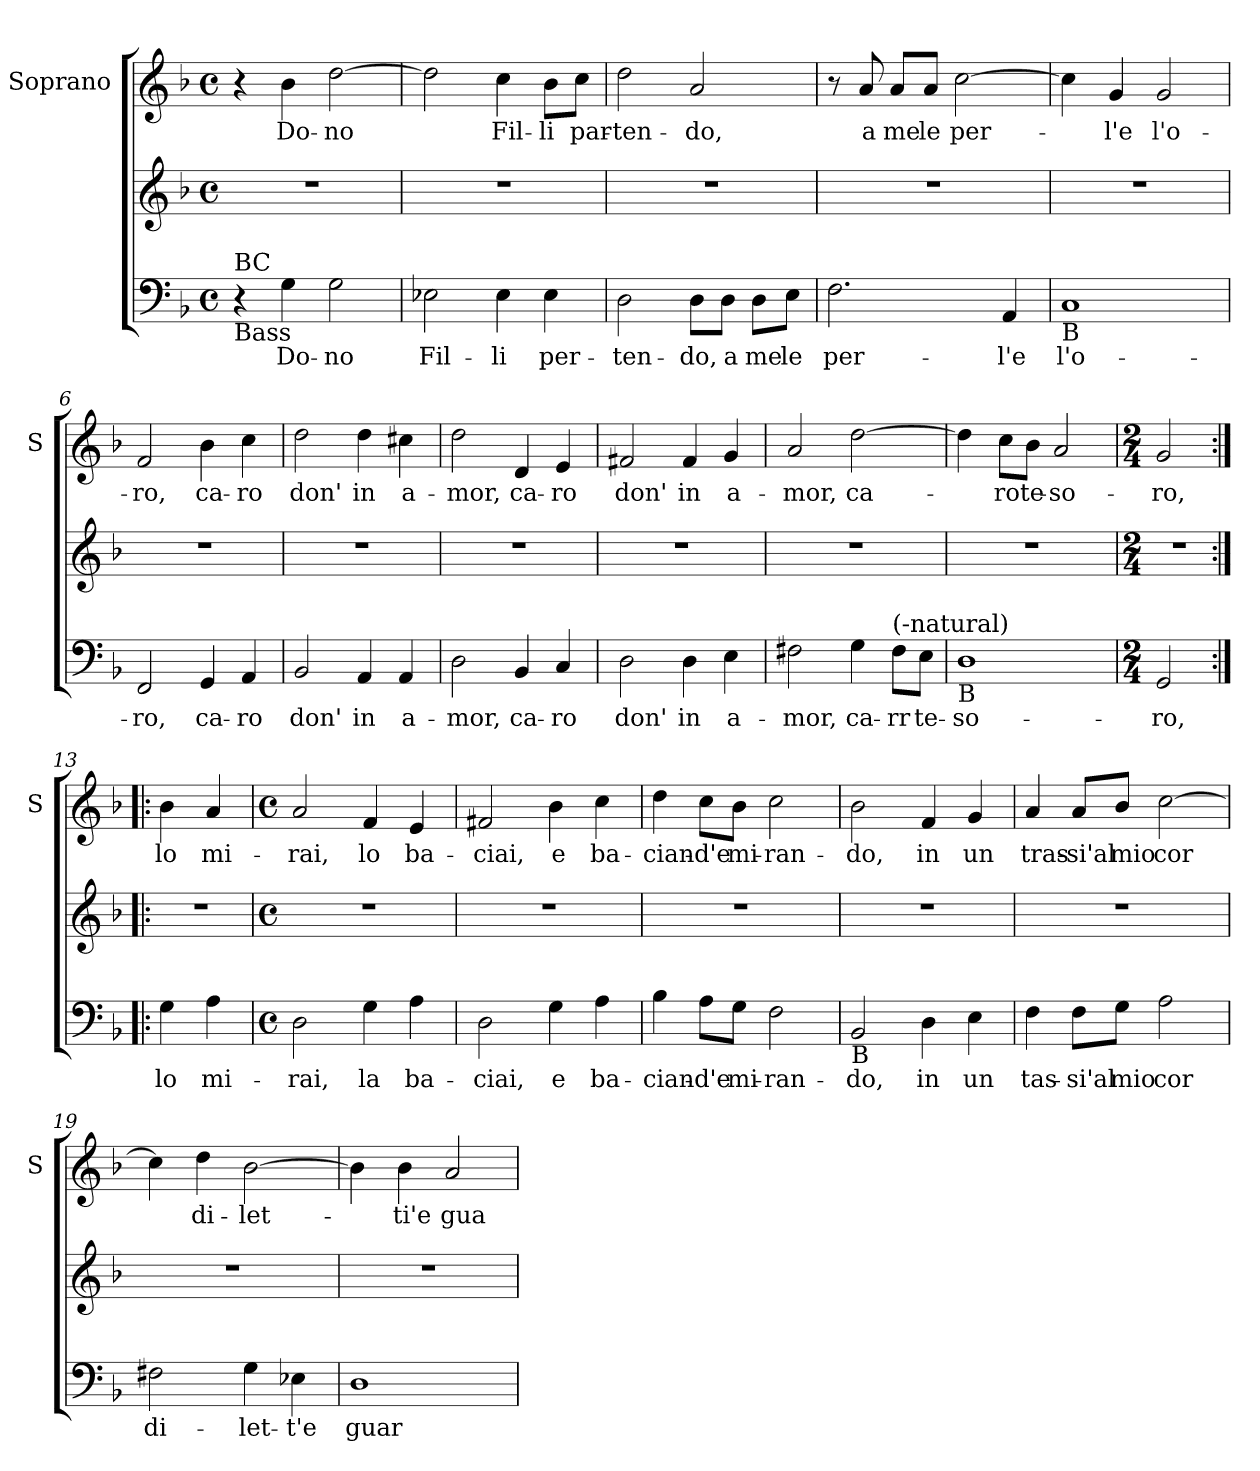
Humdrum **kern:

**kern	**text	**kern	**kern	**text
*part2	*part2	*part2	*part1	*part1
*staff3	*staff3	*staff2	*staff1	*staff1
*	*	*	*I"Soprano	*
*	*	*	*I'S	*
*clefF4	*	*clefG2	*clefG2	*
*k[b-]	*	*k[b-]	*k[b-]	*
*F:	*	*F:	*F:	*
*M4/4	*	*M4/4	*M4/4	*
*met(c)	*	*met(c)	*met(c)	*
=1	=1	=1	=1	=1
!LO:TX:a:t=BC	!	!	!	!
!LO:TX:b:t=Bass	!	!	!	!
4r	.	1r	4r	.
!	!LO:LY:b	!	!	!LO:LY:b
4G\	Do-	.	4b-\	Do-
!	!LO:LY:b	!	!	!LO:LY:b
2G\	-no	.	[2dd\	-no
=2	=2	=2	=2	=2
!	!LO:LY:b	!	!	!
2E-X\	Fil-	1r	2dd\]	.
!	!LO:LY:b	!	!	!LO:LY:b
4E-\	-li	.	4cc\	Fil-
!	!LO:LY:b	!	!	!LO:LY:b
4E-\	per-	.	8b-\L	-li
!	!	!	!	!LO:LY:b
.	.	.	8cc\J	par-
=3	=3	=3	=3	=3
!	!LO:LY:b	!	!	!LO:LY:b
2D\	-ten-	1r	2dd\	-ten-
!	!LO:LY:b	!	!	!LO:LY:b
8D\L	-do,	.	2a/	-do,
!	!LO:LY:b	!	!	!
8D\J	a	.	.	.
!	!LO:LY:b	!	!	!
8D\L	me	.	.	.
!	!LO:LY:b	!	!	!
8E\J	le	.	.	.
=4	=4	=4	=4	=4
!	!LO:LY:b	!	!	!
2.F\	per-	1r	8r	.
!	!	!	!	!LO:LY:b
.	.	.	8a/	a
!	!	!	!	!LO:LY:b
.	.	.	8a/L	me
!	!	!	!	!LO:LY:b
.	.	.	8a/J	le
!	!	!	!	!LO:LY:b
.	.	.	[2cc\	per-
!	!LO:LY:b	!	!	!
4AA/	-l'e	.	.	.
!!LO:LB:g=z
=5	=5	=5	=5	=5
!LO:TX:b:t=B	!	!	!	!
!	!LO:LY:b	!	!	!
1C	l'o-	1r	4cc\]	.
!	!	!	!	!LO:LY:b
.	.	.	4g/	-l'e
!	!	!	!	!LO:LY:b
.	.	.	2g/	l'o-
=6	=6	=6	=6	=6
!	!LO:LY:b	!	!	!LO:LY:b
2FF/	-ro,	1r	2f/	-ro,
!	!LO:LY:b	!	!	!LO:LY:b
4GG/	ca-	.	4b-\	ca-
!	!LO:LY:b	!	!	!LO:LY:b
4AA/	-ro	.	4cc\	-ro
=7	=7	=7	=7	=7
!	!LO:LY:b	!	!	!LO:LY:b
2BB-/	don'	1r	2dd\	don'
!	!LO:LY:b	!	!	!LO:LY:b
4AA/	in	.	4dd\	in
!	!LO:LY:b	!	!	!LO:LY:b
4AA/	a-	.	4cc#X\	a-
=8	=8	=8	=8	=8
!	!LO:LY:b	!	!	!LO:LY:b
2D\	-mor,	1r	2dd\	-mor,
!	!LO:LY:b	!	!	!LO:LY:b
4BB-/	ca-	.	4d/	ca-
!	!LO:LY:b	!	!	!LO:LY:b
4C/	-ro	.	4e/	-ro
=9	=9	=9	=9	=9
!	!LO:LY:b	!	!	!LO:LY:b
2D\	don'	1r	2f#X/	don'
!	!LO:LY:b	!	!	!LO:LY:b
4D\	in	.	4f#/	in
!	!LO:LY:b	!	!	!LO:LY:b
4E\	a-	.	4g/	a-
=10	=10	=10	=10	=10
!	!LO:LY:b	!	!	!LO:LY:b
2F#X\	-mor,	1r	2a/	-mor,
!	!LO:LY:b	!	!	!LO:LY:b
4G\	ca-	.	[2dd\	ca-
!LO:TX:a:t=(-natural)	!	!	!	!
!	!LO:LY:b	!	!	!
8F#\L	-rr	.	.	.
!	!LO:LY:b	!	!	!
8E\J	te-	.	.	.
!!LO:LB:g=z
=11	=11	=11	=11	=11
!LO:TX:b:t=B	!	!	!	!
!	!LO:LY:b	!	!	!
1D	-so-	1r	4dd\]	.
!	!	!	!	!LO:LY:b
.	.	.	8cc\L	-ro
!	!	!	!	!LO:LY:b
.	.	.	8b-\J	te-
!	!	!	!	!LO:LY:b
.	.	.	2a/	-so-
=12	=12	=12	=12	=12
*M2/4	*	*M2/4	*M2/4	*
!	!LO:LY:b	!	!	!LO:LY:b
2GG/	-ro,	2r	2g/	-ro,
=13:|!|:	=13:|!|:	=13:|!|:	=13:|!|:	=13:|!|:
!	!LO:LY:b	!	!	!LO:LY:b
4G\	lo	2r	4b-\	lo
!	!LO:LY:b	!	!	!LO:LY:b
4A\	mi-	.	4a/	mi-
=14	=14	=14	=14	=14
*M4/4	*	*M4/4	*M4/4	*
*met(c)	*	*met(c)	*met(c)	*
!	!LO:LY:b	!	!	!LO:LY:b
2D\	-rai,	1r	2a/	-rai,
!	!LO:LY:b	!	!	!LO:LY:b
4G\	la	.	4f/	lo
!	!LO:LY:b	!	!	!LO:LY:b
4A\	ba-	.	4e/	ba-
=15	=15	=15	=15	=15
!	!LO:LY:b	!	!	!LO:LY:b
2D\	-ciai,	1r	2f#X/	-ciai,
!	!LO:LY:b	!	!	!LO:LY:b
4G\	e	.	4b-\	e
!	!LO:LY:b	!	!	!LO:LY:b
4A\	ba-	.	4cc\	ba-
=16	=16	=16	=16	=16
!	!LO:LY:b	!	!	!LO:LY:b
4B-\	-cian-	1r	4dd\	-cian-
!	!LO:LY:b	!	!	!LO:LY:b
8A\L	-d'e	.	8cc\L	-d'e
!	!LO:LY:b	!	!	!LO:LY:b
8G\J	mi-	.	8b-\J	mi-
!	!LO:LY:b	!	!	!LO:LY:b
2F\	-ran-	.	2cc\	-ran-
!!LO:PB:g=z
=17	=17	=17	=17	=17
!LO:TX:b:t=B	!	!	!	!
!	!LO:LY:b	!	!	!LO:LY:b
2BB-/	-do,	1r	2b-\	-do,
!	!LO:LY:b	!	!	!LO:LY:b
4D\	in	.	4f/	in
!	!LO:LY:b	!	!	!LO:LY:b
4E\	un	.	4g/	un
=18	=18	=18	=18	=18
!	!LO:LY:b	!	!	!LO:LY:b
4F\	tas-	1r	4a/	tras-
!	!LO:LY:b	!	!	!LO:LY:b
8F\L	-si'al	.	8a/L	-si'al
!	!LO:LY:b	!	!	!LO:LY:b
8G\J	mio	.	8b-/J	mio
!	!LO:LY:b	!	!	!LO:LY:b
2A\	cor	.	[2cc\	cor
=19	=19	=19	=19	=19
!	!LO:LY:b	!	!	!
2F#X\	di-	1r	4cc\]	.
!	!	!	!	!LO:LY:b
.	.	.	4dd\	di-
!	!LO:LY:b	!	!	!LO:LY:b
4G\	-let-	.	[2b-\	-let-
!	!LO:LY:b	!	!	!
4E-X\	-t'e	.	.	.
=20	=20	=20	=20	=20
!	!LO:LY:b	!	!	!
1D	guar-	1r	4b-\]	.
!	!	!	!	!LO:LY:b
.	.	.	4b-\	-ti'e
!	!	!	!	!LO:LY:b
.	.	.	2a/	gua-
=	=	=	=	=
*-	*-	*-	*-	*-
